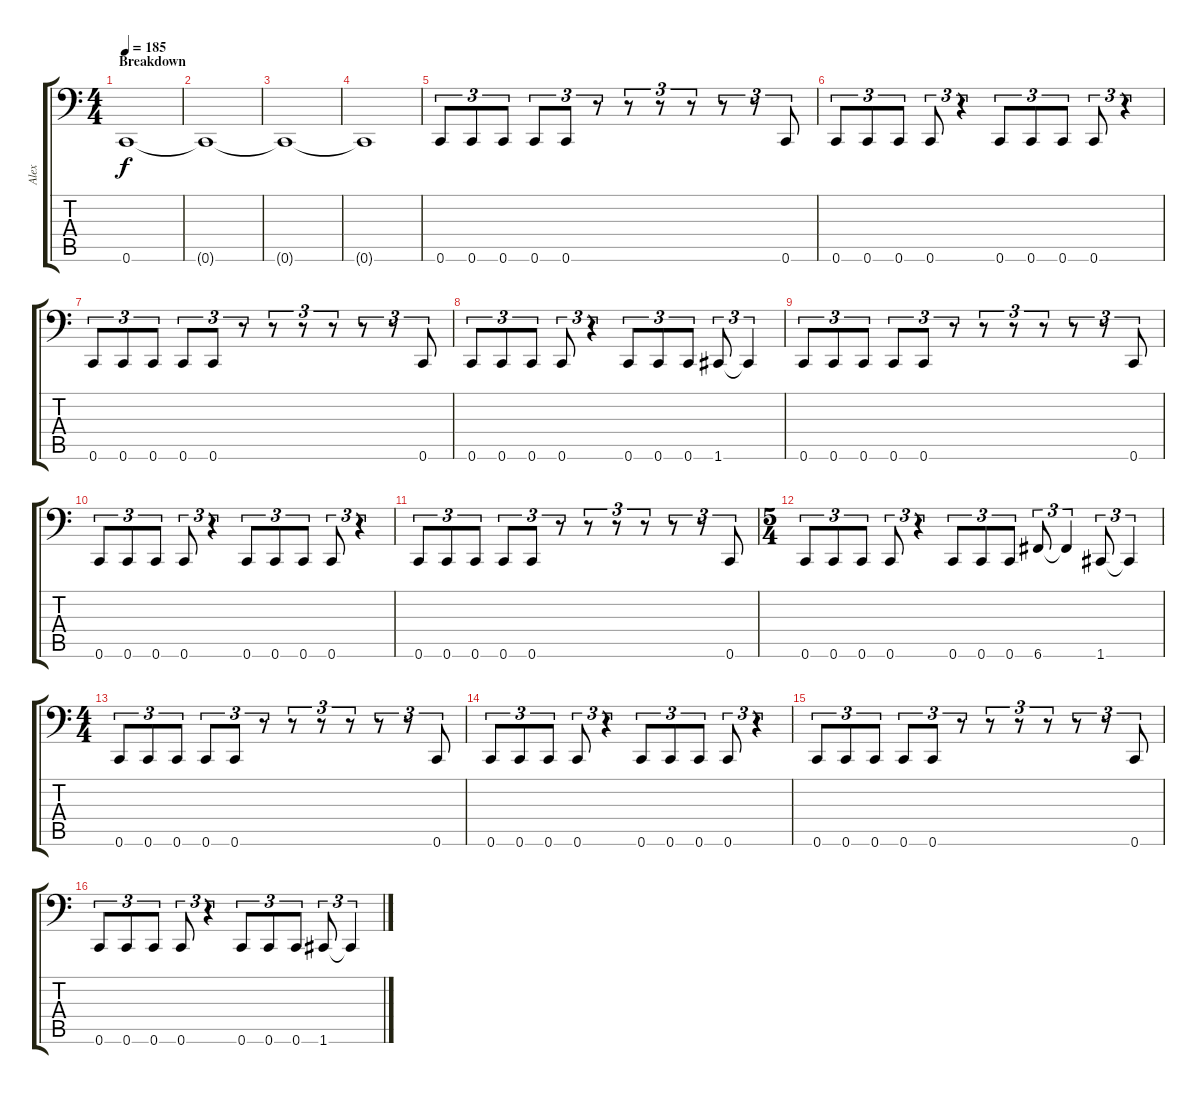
\track ("Alex" "Alex") {instrument slapbass1}
\staff {score tabs}
\tuning (D3 A2 F2 C2 G1 C1) {hide}
\ts (4 4)
\section ("" "Breakdown")
\tempo 185
\clef f4
\ks c
0.6.1{dy f} |
0.6{t}.1 |
0.6{t}.1 |
0.6{t}.1 |
0.6.8{tu (3 2)} 0.6.8{tu (3 2)} 0.6.8{tu (3 2)} 0.6.8{tu (3 2)} 0.6.8{tu (3 2)} r.8{tu (3 2)} r.8{tu (3 2)} r.8{tu (3 2)} r.8{tu (3 2)} r.8{tu (3 2)} r.8{tu (3 2)} 0.6.8{tu (3 2)} |
0.6.8{tu (3 2)} 0.6.8{tu (3 2)} 0.6.8{tu (3 2)} 0.6.8{tu (3 2)} r.4{tu (3 2)} 0.6.8{tu (3 2)} 0.6.8{tu (3 2)} 0.6.8{tu (3 2)} 0.6.8{tu (3 2)} r.4{tu (3 2)} |
0.6.8{tu (3 2)} 0.6.8{tu (3 2)} 0.6.8{tu (3 2)} 0.6.8{tu (3 2)} 0.6.8{tu (3 2)} r.8{tu (3 2)} r.8{tu (3 2)} r.8{tu (3 2)} r.8{tu (3 2)} r.8{tu (3 2)} r.8{tu (3 2)} 0.6.8{tu (3 2)} |
0.6.8{tu (3 2)} 0.6.8{tu (3 2)} 0.6.8{tu (3 2)} 0.6.8{tu (3 2)} r.4{tu (3 2)} 0.6.8{tu (3 2)} 0.6.8{tu (3 2)} 0.6.8{tu (3 2)} 1.6.8{tu (3 2)} 1.6{t}.4{tu (3 2)} |
0.6.8{tu (3 2)} 0.6.8{tu (3 2)} 0.6.8{tu (3 2)} 0.6.8{tu (3 2)} 0.6.8{tu (3 2)} r.8{tu (3 2)} r.8{tu (3 2)} r.8{tu (3 2)} r.8{tu (3 2)} r.8{tu (3 2)} r.8{tu (3 2)} 0.6.8{tu (3 2)} |
0.6.8{tu (3 2)} 0.6.8{tu (3 2)} 0.6.8{tu (3 2)} 0.6.8{tu (3 2)} r.4{tu (3 2)} 0.6.8{tu (3 2)} 0.6.8{tu (3 2)} 0.6.8{tu (3 2)} 0.6.8{tu (3 2)} r.4{tu (3 2)} |
0.6.8{tu (3 2)} 0.6.8{tu (3 2)} 0.6.8{tu (3 2)} 0.6.8{tu (3 2)} 0.6.8{tu (3 2)} r.8{tu (3 2)} r.8{tu (3 2)} r.8{tu (3 2)} r.8{tu (3 2)} r.8{tu (3 2)} r.8{tu (3 2)} 0.6.8{tu (3 2)} |
\ts (5 4)
0.6.8{tu (3 2)} 0.6.8{tu (3 2)} 0.6.8{tu (3 2)} 0.6.8{tu (3 2)} r.4{tu (3 2)} 0.6.8{tu (3 2)} 0.6.8{tu (3 2)} 0.6.8{tu (3 2)} 6.6.8{tu (3 2)} 6.6{t}.4{tu (3 2)} 1.6.8{tu (3 2)} 1.6{t}.4{tu (3 2)} |
\ts (4 4)
0.6.8{tu (3 2)} 0.6.8{tu (3 2)} 0.6.8{tu (3 2)} 0.6.8{tu (3 2)} 0.6.8{tu (3 2)} r.8{tu (3 2)} r.8{tu (3 2)} r.8{tu (3 2)} r.8{tu (3 2)} r.8{tu (3 2)} r.8{tu (3 2)} 0.6.8{tu (3 2)} |
0.6.8{tu (3 2)} 0.6.8{tu (3 2)} 0.6.8{tu (3 2)} 0.6.8{tu (3 2)} r.4{tu (3 2)} 0.6.8{tu (3 2)} 0.6.8{tu (3 2)} 0.6.8{tu (3 2)} 0.6.8{tu (3 2)} r.4{tu (3 2)} |
0.6.8{tu (3 2)} 0.6.8{tu (3 2)} 0.6.8{tu (3 2)} 0.6.8{tu (3 2)} 0.6.8{tu (3 2)} r.8{tu (3 2)} r.8{tu (3 2)} r.8{tu (3 2)} r.8{tu (3 2)} r.8{tu (3 2)} r.8{tu (3 2)} 0.6.8{tu (3 2)} |
0.6.8{tu (3 2)} 0.6.8{tu (3 2)} 0.6.8{tu (3 2)} 0.6.8{tu (3 2)} r.4{tu (3 2)} 0.6.8{tu (3 2)} 0.6.8{tu (3 2)} 0.6.8{tu (3 2)} 1.6.8{tu (3 2)} 1.6{t}.4{tu (3 2)}
